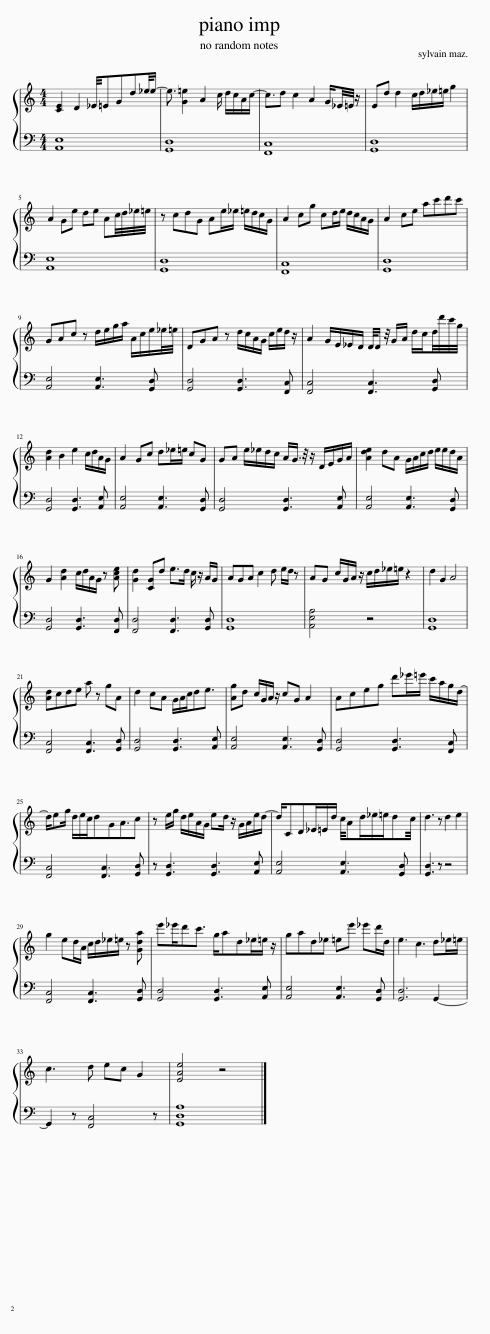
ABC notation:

X:1
%%score { 1 | 2 }
L:1/8
M:4/4
I:linebreak $
K:C
V:1 treble
V:2 bass
V:1
 [CE]2 D2 _E/4=EGd_e/4e/- | e3/2 [G=e]2 A2 c/ d/c/A/c/- | c3/2d c2 A2 G/_E/4=E/4 z/ | Ed d2 c/d/_e/=e/ g2 |$ A2 Ge de Ac/4d/4_e/4=e/4 | %5
 z cdG Ae/_e/ =e/d/c/G/ | A2 cg cd/e/ d/c/A/G/ | A2 ce ac'd'c' |$ GAc z d/e/g/a/ A/c/e/_e/4=e/4 | DGA z d/c/A/G/ c/e/d/ z/ | %10
 A2 G/E/_E/D/ D/4D/ z/4 G/A/ d/c/d/4d'/4c'/4g/4 |$ [Ad]2 B2 e2 c/d/A/G/ | A2 Gc d_e/=e/ cG | GA e/_e/d/c/ A/G3/4 z/4 z/ D/E/G/A/ | [Ade]2 dA G/A/c/d/ e/e/d/A/ |$ %15
 G2 [Ad]2 c/d/A/G/ z [Ace] | [Gd]2 [CG]d e>d c/ z/ A/G/ | AGA c2 d e/d/ z | AG c/G/A/ z/ c/d/_e/=e/ z2 | d2 G2 A4 |$ %20
 [Ad]cde a z gA | d2 cA G/A/c/de3/2 | [Ag]d c/G/A/ z/ cG A2 | Aceg d'_e'/=e'/ c'/a/g/d/- |$ d/eg/ d/e/c/dGA3/2c | %25
 z e/g/ d/e/A/G/ ed/ z/ G/A/e/d/- | d/CD_E/=E/d/ c/4Ad/_e/=e/dc/4 | d3 z d2 e2 |$ g2 ed/A/ c/d/_e/=e/ z [Gda] | e'_e'/d'c'3/2 g/ad_e/=e/ z/ | %30
 gad_e =ee' _e'd'/d/ | e3 c3 d_e/=e/ |$ c3 d ec G2 | [EAe]4 z4 |] %34
V:2
 [A,,E,]8 | [G,,D,]8 | [F,,C,]8 | [G,,D,]8 |$ [A,,E,]8 | %5
 [G,,D,]8 | [F,,C,]8 | [G,,D,]8 |$ [A,,E,]4 [A,,E,]3 [G,,D,] | [G,,D,]4 [G,,D,]3 [F,,C,] | %10
 [F,,C,]4 [F,,C,]3 [G,,D,] |$ [G,,D,]4 [G,,D,]3 [A,,E,] | [A,,E,]4 [A,,E,]3 [G,,D,] | [G,,D,]4 [G,,D,]3 [A,,E,] | [A,,E,]4 [A,,E,]3 [G,,D,] |$ %15
 [G,,D,]4 [G,,D,]3 [F,,D,] | [F,,D,]4 [F,,D,]3 [G,,D,] | [G,,D,]8 | [A,,E,A,]4 z4 | [G,,D,]8 |$ %20
 [F,,C,]4 [F,,C,]3 [G,,D,] | [G,,D,]4 [G,,D,]3 [A,,E,] | [A,,E,]4 [A,,E,]3 [G,,D,] | [G,,D,]4 [G,,D,]3 [F,,C,] |$ [F,,C,]4 [F,,C,]3 [G,,D,] | %25
 z [G,,D,]3 [G,,D,]3 [A,,E,] | [A,,E,]4 [A,,E,]3 [G,,D,] | [G,,D,]3 z z4 |$ [F,,C,]4 [F,,C,]3 [G,,D,] | [G,,D,]4 [G,,D,]3 [A,,E,] | %30
 [A,,E,]4 [A,,E,]3 [G,,D,] | [G,,D,]6 G,,2- |$ G,,2 z [F,,C,]4 z | [G,,D,A,]8 |] %34
